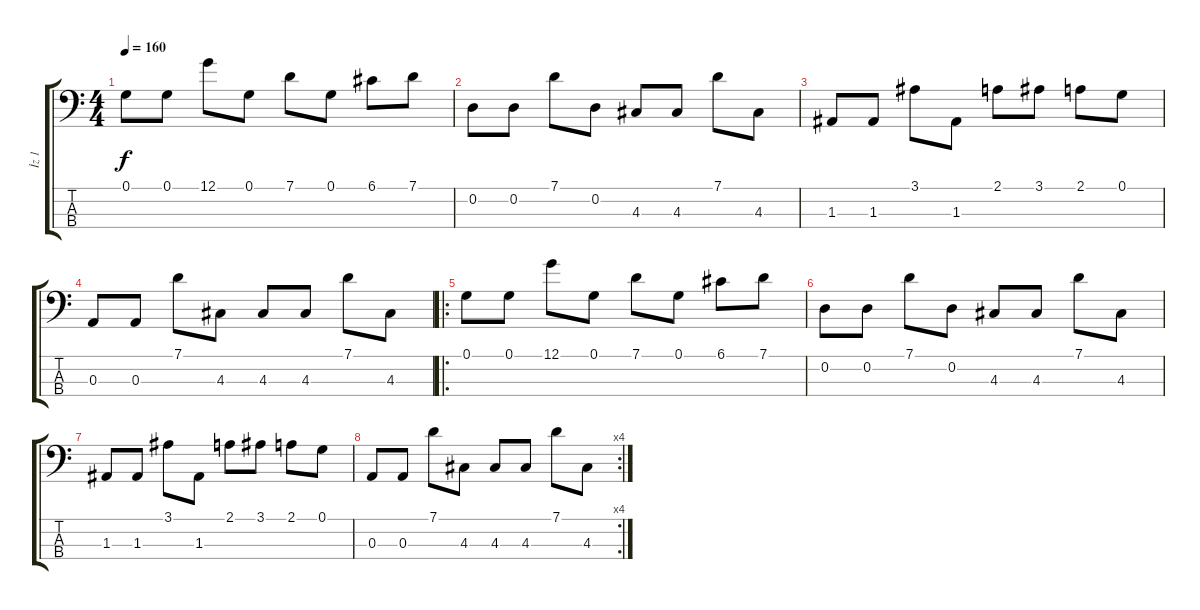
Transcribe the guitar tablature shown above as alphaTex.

\track ("İz 1" "İz 1") {instrument distortionguitar}
\staff {score tabs}
\tuning (G2 D2 A1 E1) {hide}
\ts (4 4)
\tempo 160
\clef f4
\ks c
0.1.8{dy f} 0.1.8 12.1.8 0.1.8 7.1.8 0.1.8 6.1.8 7.1.8 |
0.2.8 0.2.8 7.1.8 0.2.8 4.3.8 4.3.8 7.1.8 4.3.8 |
1.3.8 1.3.8 3.1.8 1.3.8 2.1.8 3.1.8 2.1.8 0.1.8 |
0.3.8 0.3.8 7.1.8 4.3.8 4.3.8 4.3.8 7.1.8 4.3.8 |
\ro
0.1.8 0.1.8 12.1.8 0.1.8 7.1.8 0.1.8 6.1.8 7.1.8 |
0.2.8 0.2.8 7.1.8 0.2.8 4.3.8 4.3.8 7.1.8 4.3.8 |
1.3.8 1.3.8 3.1.8 1.3.8 2.1.8 3.1.8 2.1.8 0.1.8 |
\rc 4
0.3.8 0.3.8 7.1.8 4.3.8 4.3.8 4.3.8 7.1.8 4.3.8
